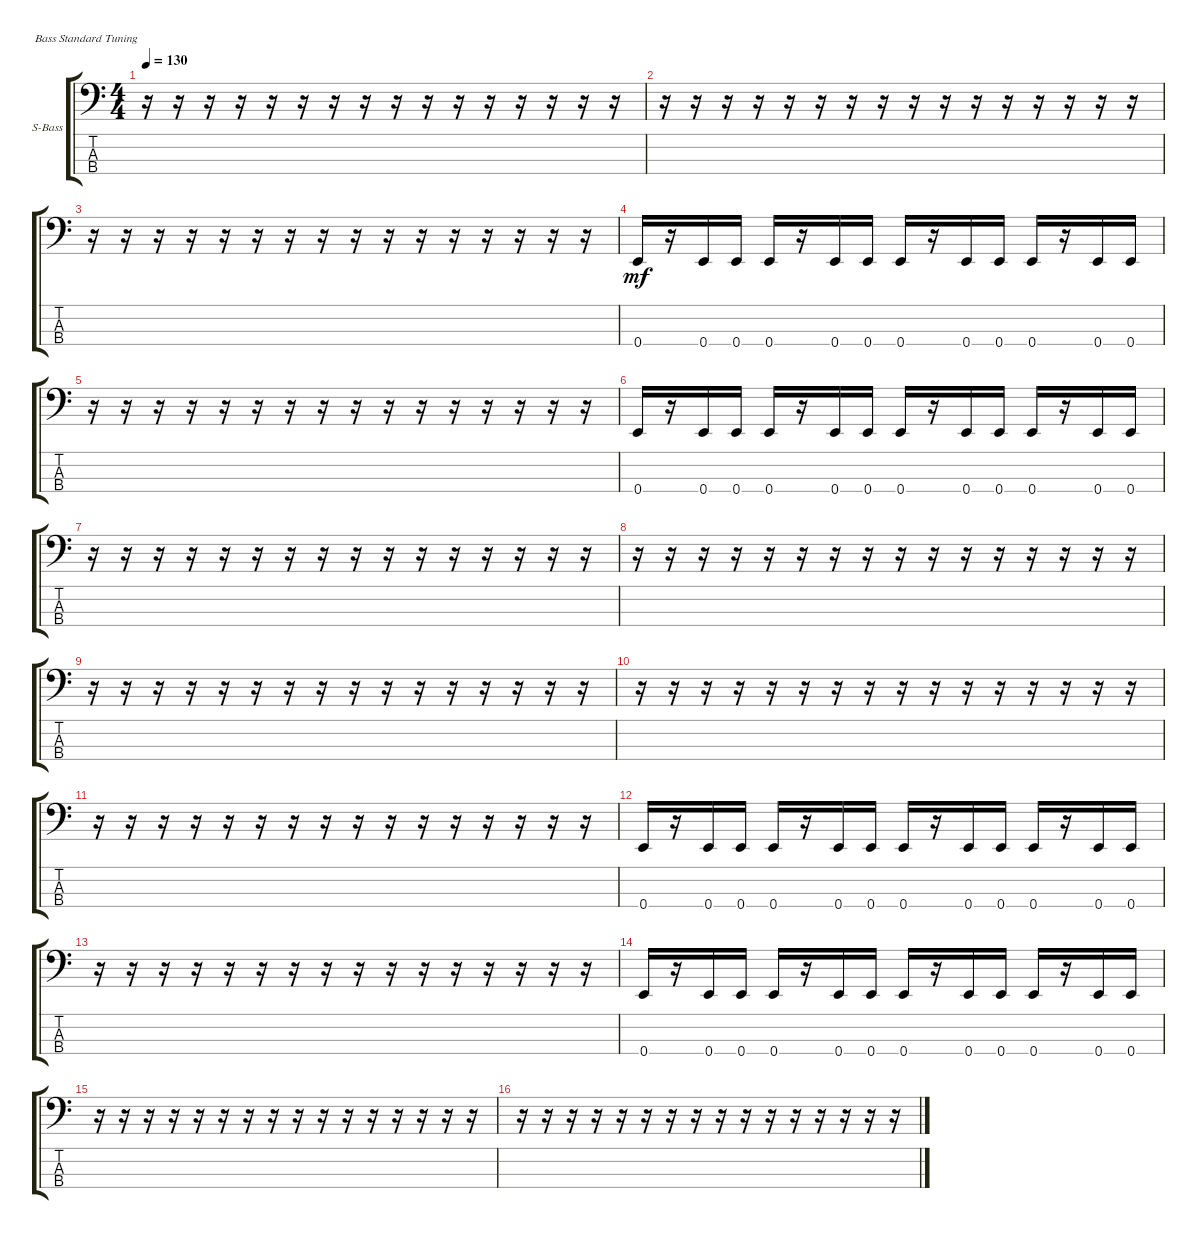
\bracketExtendMode groupsimilarinstruments
\firstSystemTrackNameOrientation horizontal
\otherSystemsTrackNameOrientation horizontal
\track ("MIDI Ch. 3" "S-Bass") {instrument synthbass1}
\staff {score tabs}
\tuning (G2 D2 A1 E1)
\ts (4 4)
\tempo 130
\clef f4
\ks c
r.16{dy mf} r.16 r.16 r.16 r.16 r.16 r.16 r.16 r.16 r.16 r.16 r.16 r.16 r.16 r.16 r.16 |
r.16 r.16 r.16 r.16 r.16 r.16 r.16 r.16 r.16 r.16 r.16 r.16 r.16 r.16 r.16 r.16 |
r.16 r.16 r.16 r.16 r.16 r.16 r.16 r.16 r.16 r.16 r.16 r.16 r.16 r.16 r.16 r.16 |
0.4.16 r.16 0.4.16 0.4.16 0.4.16 r.16 0.4.16 0.4.16 0.4.16 r.16 0.4.16 0.4.16 0.4.16 r.16 0.4.16 0.4.16 |
r.16 r.16 r.16 r.16 r.16 r.16 r.16 r.16 r.16 r.16 r.16 r.16 r.16 r.16 r.16 r.16 |
0.4.16 r.16 0.4.16 0.4.16 0.4.16 r.16 0.4.16 0.4.16 0.4.16 r.16 0.4.16 0.4.16 0.4.16 r.16 0.4.16 0.4.16 |
r.16 r.16 r.16 r.16 r.16 r.16 r.16 r.16 r.16 r.16 r.16 r.16 r.16 r.16 r.16 r.16 |
r.16 r.16 r.16 r.16 r.16 r.16 r.16 r.16 r.16 r.16 r.16 r.16 r.16 r.16 r.16 r.16 |
r.16 r.16 r.16 r.16 r.16 r.16 r.16 r.16 r.16 r.16 r.16 r.16 r.16 r.16 r.16 r.16 |
r.16 r.16 r.16 r.16 r.16 r.16 r.16 r.16 r.16 r.16 r.16 r.16 r.16 r.16 r.16 r.16 |
r.16 r.16 r.16 r.16 r.16 r.16 r.16 r.16 r.16 r.16 r.16 r.16 r.16 r.16 r.16 r.16 |
0.4.16 r.16 0.4.16 0.4.16 0.4.16 r.16 0.4.16 0.4.16 0.4.16 r.16 0.4.16 0.4.16 0.4.16 r.16 0.4.16 0.4.16 |
r.16 r.16 r.16 r.16 r.16 r.16 r.16 r.16 r.16 r.16 r.16 r.16 r.16 r.16 r.16 r.16 |
0.4.16 r.16 0.4.16 0.4.16 0.4.16 r.16 0.4.16 0.4.16 0.4.16 r.16 0.4.16 0.4.16 0.4.16 r.16 0.4.16 0.4.16 |
r.16 r.16 r.16 r.16 r.16 r.16 r.16 r.16 r.16 r.16 r.16 r.16 r.16 r.16 r.16 r.16 |
r.16 r.16 r.16 r.16 r.16 r.16 r.16 r.16 r.16 r.16 r.16 r.16 r.16 r.16 r.16 r.16
